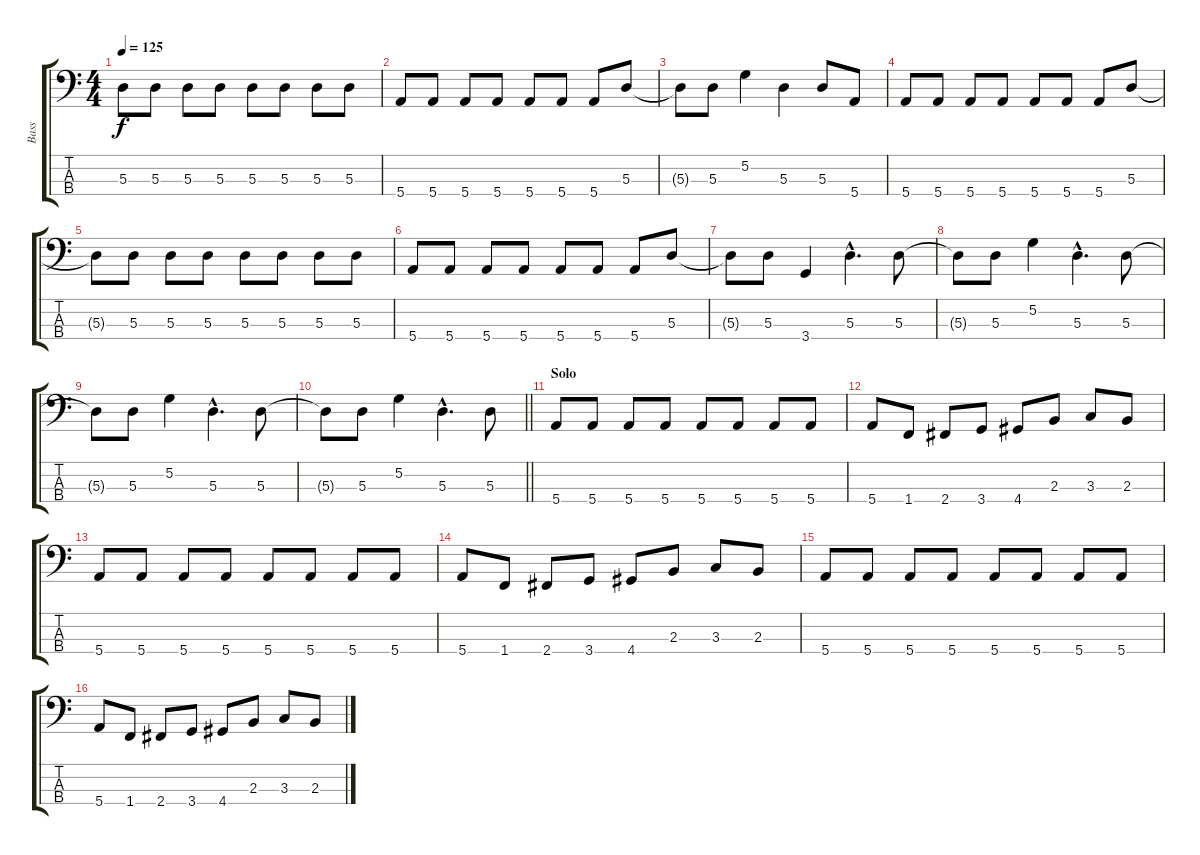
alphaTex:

\track ("Bass" "Bass") {instrument electricbassfinger}
\staff {score tabs}
\tuning (G2 D2 A1 E1) {hide}
\ts (4 4)
\tempo 125
\clef f4
\ks c
5.3{t}.8{dy f} 5.3.8 5.3.8 5.3.8 5.3.8 5.3.8 5.3.8 5.3.8 |
5.4.8 5.4.8 5.4.8 5.4.8 5.4.8 5.4.8 5.4.8 5.3.8 |
5.3{t}.8 5.3.8 5.2.4 5.3.4 5.3.8 5.4.8 |
5.4.8 5.4.8 5.4.8 5.4.8 5.4.8 5.4.8 5.4.8 5.3.8 |
5.3{t}.8 5.3.8 5.3.8 5.3.8 5.3.8 5.3.8 5.3.8 5.3.8 |
5.4.8 5.4.8 5.4.8 5.4.8 5.4.8 5.4.8 5.4.8 5.3.8 |
5.3{t}.8 5.3.8 3.4.4 5.3{hac}.4{d} 5.3.8 |
5.3{t}.8 5.3.8 5.2.4 5.3{hac}.4{d} 5.3.8 |
5.3{t}.8 5.3.8 5.2.4 5.3{hac}.4{d} 5.3.8 |
\barLineRight lightlight
5.3{t}.8 5.3.8 5.2.4 5.3{hac}.4{d} 5.3.8 |
\section ("" "Solo")
5.4.8 5.4.8 5.4.8 5.4.8 5.4.8 5.4.8 5.4.8 5.4.8 |
5.4.8 1.4.8 2.4.8 3.4.8 4.4.8 2.3.8 3.3.8 2.3.8 |
5.4.8 5.4.8 5.4.8 5.4.8 5.4.8 5.4.8 5.4.8 5.4.8 |
5.4.8 1.4.8 2.4.8 3.4.8 4.4.8 2.3.8 3.3.8 2.3.8 |
5.4.8 5.4.8 5.4.8 5.4.8 5.4.8 5.4.8 5.4.8 5.4.8 |
5.4.8 1.4.8 2.4.8 3.4.8 4.4.8 2.3.8 3.3.8 2.3.8
